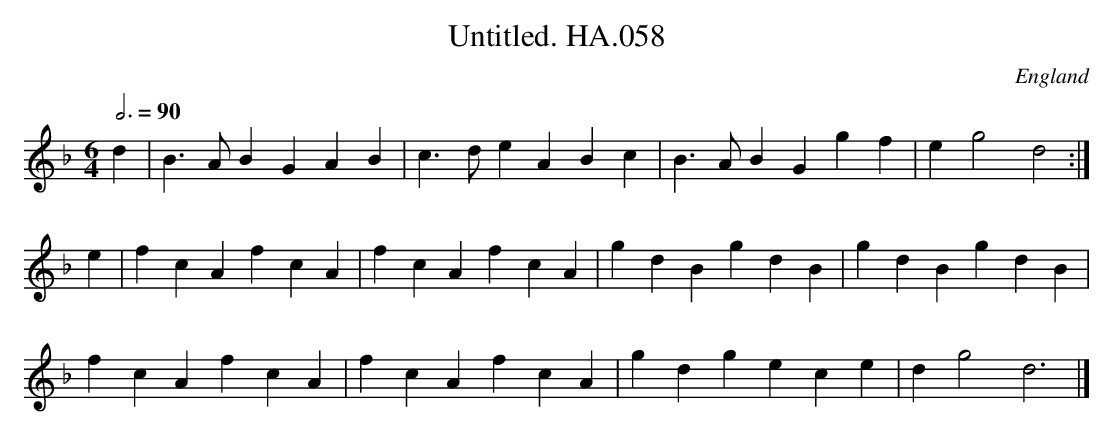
X:1
T:Untitled. HA.058
L:1/4
M:6/4
O:England
Q:3/4=90
K:F
d|B>AB GAB|c>de ABc|B>AB Ggf|eg2 d2:|!
e|fcA fcA|fcA fcA|gdB gdB|gdB gdB|!
fcA fcA|fcA fcA|gdg ece|dg2 d3|]
